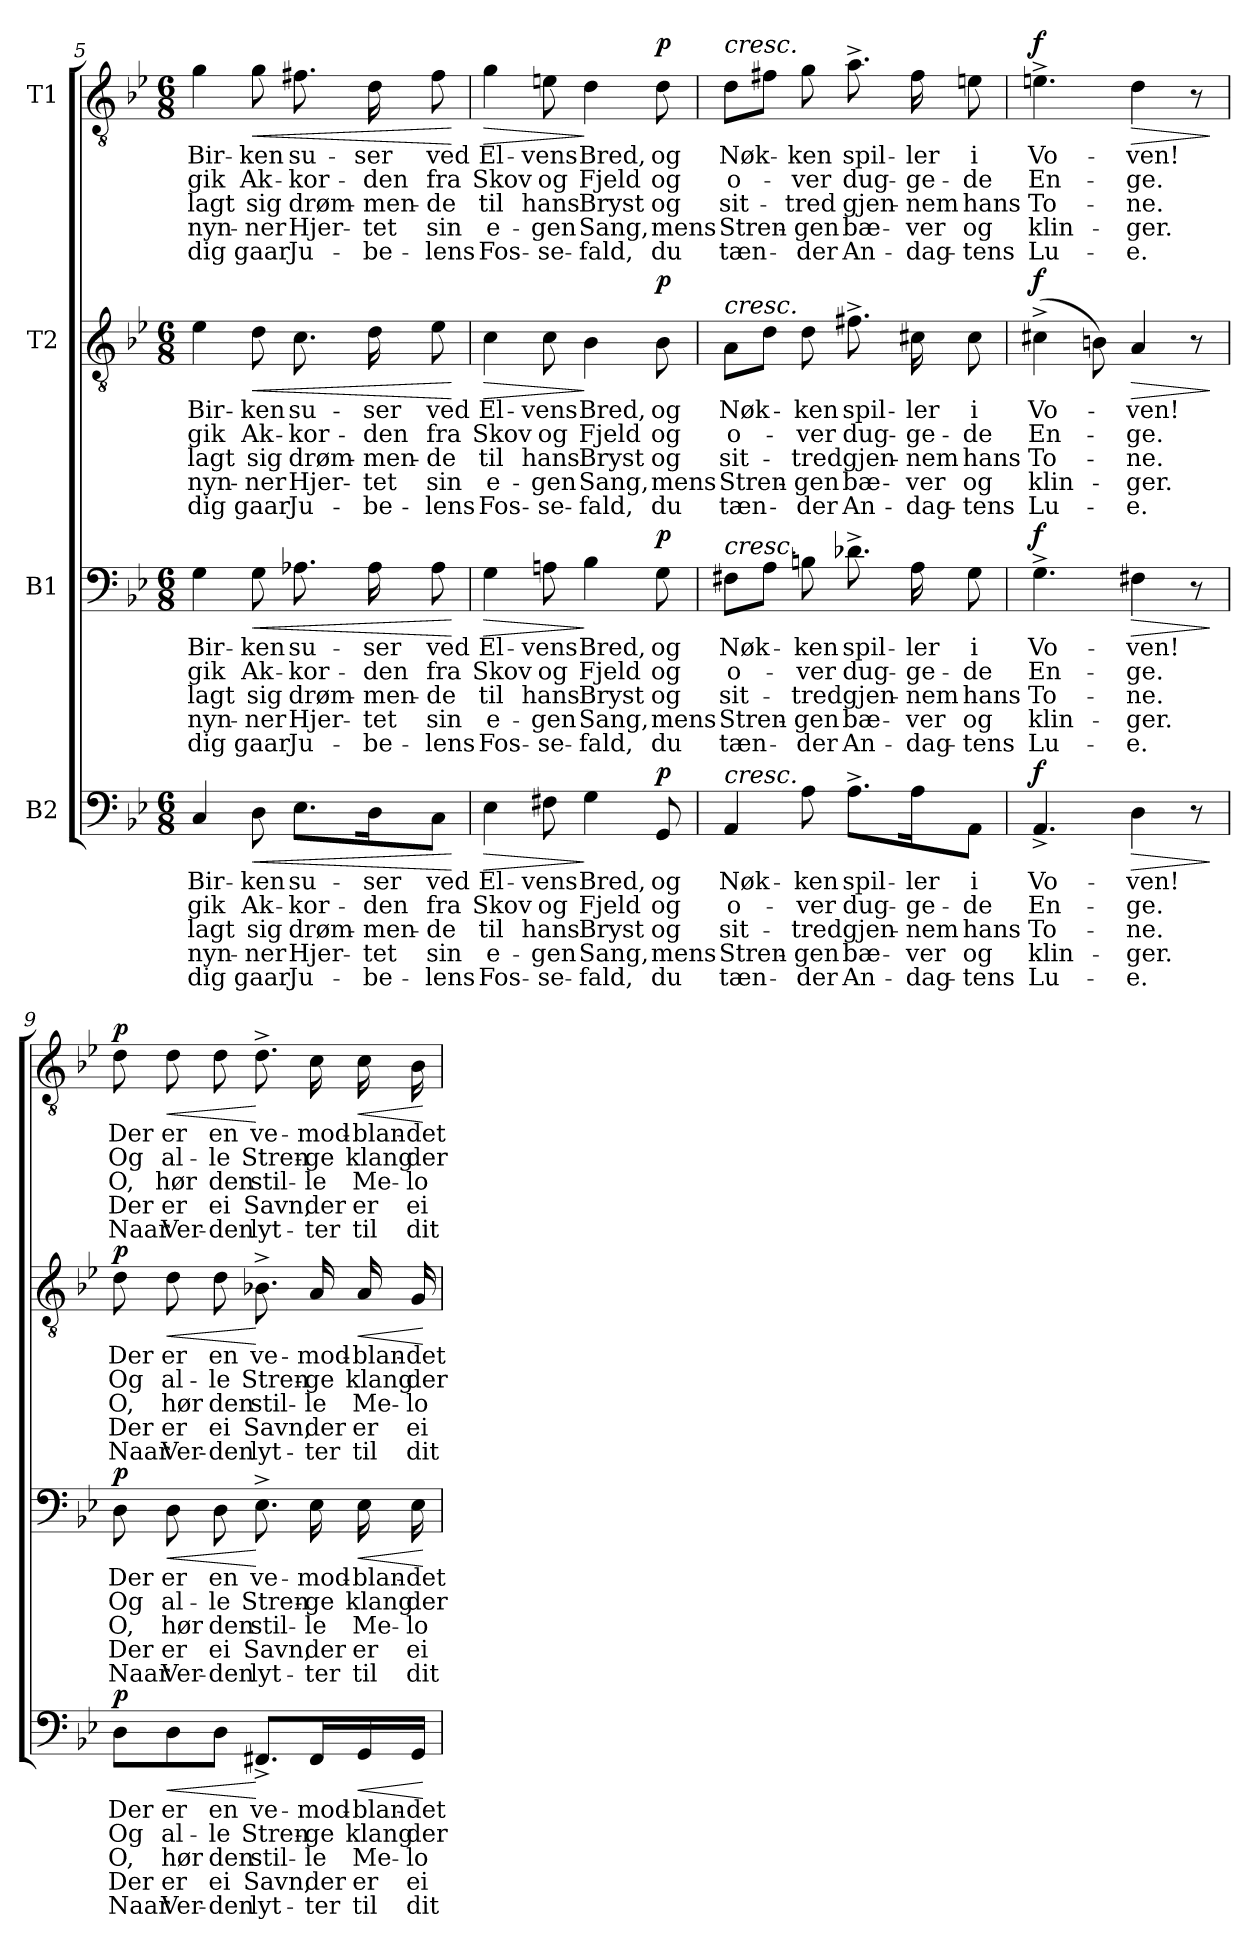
**kern	**text	**text	**text	**text	**text	**dynam	**kern	**text	**text	**text	**text	**text	**dynam	**kern	**text	**text	**text	**text	**text	**dynam	**kern	**text	**text	**text	**text	**text	**dynam
*part4	*part4	*part4	*part4	*part4	*part4	*part4	*part3	*part3	*part3	*part3	*part3	*part3	*part3	*part2	*part2	*part2	*part2	*part2	*part2	*part2	*part1	*part1	*part1	*part1	*part1	*part1	*part1
*staff4	*staff4	*staff4	*staff4	*staff4	*staff4	*staff4	*staff3	*staff3	*staff3	*staff3	*staff3	*staff3	*staff3	*staff2	*staff2	*staff2	*staff2	*staff2	*staff2	*staff2	*staff1	*staff1	*staff1	*staff1	*staff1	*staff1	*staff1
*I"B2	*	*	*	*	*	*	*I"B1	*	*	*	*	*	*	*I"T2	*	*	*	*	*	*	*I"T1	*	*	*	*	*	*
!!LO:PB:g=z
*clefF4	*	*	*	*	*	*	*clefF4	*	*	*	*	*	*	*clefGv2	*	*	*	*	*	*	*clefGv2	*	*	*	*	*	*
*k[b-e-]	*	*	*	*	*	*	*k[b-e-]	*	*	*	*	*	*	*k[b-e-]	*	*	*	*	*	*	*k[b-e-]	*	*	*	*	*	*
*M6/8	*	*	*	*	*	*	*M6/8	*	*	*	*	*	*	*M6/8	*	*	*	*	*	*	*M6/8	*	*	*	*	*	*
=5	=5	=5	=5	=5	=5	=5	=5	=5	=5	=5	=5	=5	=5	=5	=5	=5	=5	=5	=5	=5	=5	=5	=5	=5	=5	=5	=5
!	!LO:LY:b	!LO:LY:b	!LO:LY:b	!LO:LY:b	!LO:LY:b	!	!	!LO:LY:b	!LO:LY:b	!LO:LY:b	!LO:LY:b	!LO:LY:b	!	!	!LO:LY:b	!LO:LY:b	!LO:LY:b	!LO:LY:b	!LO:LY:b	!	!	!LO:LY:b	!LO:LY:b	!LO:LY:b	!LO:LY:b	!LO:LY:b	!
4C/	Bir-	gik	lagt	nyn-	dig	.	4G\	Bir-	gik	lagt	nyn-	dig	.	4e-\	Bir-	gik	lagt	nyn-	dig	.	4g\	Bir-	gik	lagt	nyn-	dig	.
!	!LO:LY:b	!LO:LY:b	!LO:LY:b	!LO:LY:b	!LO:LY:b	!LO:HP:b	!	!LO:LY:b	!LO:LY:b	!LO:LY:b	!LO:LY:b	!LO:LY:b	!LO:HP:b	!	!LO:LY:b	!LO:LY:b	!LO:LY:b	!LO:LY:b	!LO:LY:b	!LO:HP:b	!	!LO:LY:b	!LO:LY:b	!LO:LY:b	!LO:LY:b	!LO:LY:b	!LO:HP:b
8D\	-ken	Ak-	sig	-ner	gaar	<	8G\	-ken	Ak-	sig	-ner	gaar	<	8d\	-ken	Ak-	sig	-ner	gaar	<	8g\	-ken	Ak-	sig	-ner	gaar	<
!	!LO:LY:b	!LO:LY:b	!LO:LY:b	!LO:LY:b	!LO:LY:b	!	!	!LO:LY:b	!LO:LY:b	!LO:LY:b	!LO:LY:b	!LO:LY:b	!	!	!LO:LY:b	!LO:LY:b	!LO:LY:b	!LO:LY:b	!LO:LY:b	!	!	!LO:LY:b	!LO:LY:b	!LO:LY:b	!LO:LY:b	!LO:LY:b	!
8.E-\L	su-	-kor-	drøm-	Hjer-	Ju-	.	8.A-X\	su-	-kor-	drøm-	Hjer-	Ju-	.	8.c\	su-	-kor-	drøm-	Hjer-	Ju-	.	8.f#X\	su-	-kor-	drøm-	Hjer-	Ju-	.
!	!LO:LY:b	!LO:LY:b	!LO:LY:b	!LO:LY:b	!LO:LY:b	!	!	!LO:LY:b	!LO:LY:b	!LO:LY:b	!LO:LY:b	!LO:LY:b	!	!	!LO:LY:b	!LO:LY:b	!LO:LY:b	!LO:LY:b	!LO:LY:b	!	!	!LO:LY:b	!LO:LY:b	!LO:LY:b	!LO:LY:b	!LO:LY:b	!
16D\K	-ser	-den	-men-	-tet	-be-	.	16A-\	-ser	-den	-men-	-tet	-be-	.	16d\	-ser	-den	-men-	-tet	-be-	.	16d\	-ser	-den	-men-	-tet	-be-	.
!	!LO:LY:b	!LO:LY:b	!LO:LY:b	!LO:LY:b	!LO:LY:b	!	!	!LO:LY:b	!LO:LY:b	!LO:LY:b	!LO:LY:b	!LO:LY:b	!	!	!LO:LY:b	!LO:LY:b	!LO:LY:b	!LO:LY:b	!LO:LY:b	!	!	!LO:LY:b	!LO:LY:b	!LO:LY:b	!LO:LY:b	!LO:LY:b	!
8C\J	ved	fra	-de	sin	-lens	.	8A-\	ved	fra	-de	sin	-lens	.	8e-\	ved	fra	-de	sin	-lens	.	8f#\	ved	fra	-de	sin	-lens	.
.	.	.	.	.	.	[	.	.	.	.	.	.	[	.	.	.	.	.	.	[	.	.	.	.	.	.	[
=6	=6	=6	=6	=6	=6	=6	=6	=6	=6	=6	=6	=6	=6	=6	=6	=6	=6	=6	=6	=6	=6	=6	=6	=6	=6	=6	=6
!	!LO:LY:b	!LO:LY:b	!LO:LY:b	!LO:LY:b	!LO:LY:b	!LO:HP:b	!	!LO:LY:b	!LO:LY:b	!LO:LY:b	!LO:LY:b	!LO:LY:b	!LO:HP:b	!	!LO:LY:b	!LO:LY:b	!LO:LY:b	!LO:LY:b	!LO:LY:b	!LO:HP:b	!	!LO:LY:b	!LO:LY:b	!LO:LY:b	!LO:LY:b	!LO:LY:b	!LO:HP:b
4E-\	El-	Skov	til	e-	Fos-	>	4G\	El-	Skov	til	e-	Fos-	>	4c\	El-	Skov	til	e-	Fos-	>	4g\	El-	Skov	til	e-	Fos-	>
!	!LO:LY:b	!LO:LY:b	!LO:LY:b	!LO:LY:b	!LO:LY:b	!	!	!LO:LY:b	!LO:LY:b	!LO:LY:b	!LO:LY:b	!LO:LY:b	!	!	!LO:LY:b	!LO:LY:b	!LO:LY:b	!LO:LY:b	!LO:LY:b	!	!	!LO:LY:b	!LO:LY:b	!LO:LY:b	!LO:LY:b	!LO:LY:b	!
8F#X\	-vens	og	hans	-gen	-se-	.	8An\	-vens	og	hans	-gen	-se-	.	8c\	-vens	og	hans	-gen	-se-	.	8en\	-vens	og	hans	-gen	-se-	.
!	!LO:LY:b	!LO:LY:b	!LO:LY:b	!LO:LY:b	!LO:LY:b	!	!	!LO:LY:b	!LO:LY:b	!LO:LY:b	!LO:LY:b	!LO:LY:b	!	!	!LO:LY:b	!LO:LY:b	!LO:LY:b	!LO:LY:b	!LO:LY:b	!	!	!LO:LY:b	!LO:LY:b	!LO:LY:b	!LO:LY:b	!LO:LY:b	!
4G\	Bred,	Fjeld	Bryst	Sang,	-fald,	]	4B-\	Bred,	Fjeld	Bryst	Sang,	-fald,	]	4B-\	Bred,	Fjeld	Bryst	Sang,	-fald,	]	4d\	Bred,	Fjeld	Bryst	Sang,	-fald,	]
!	!LO:LY:b	!LO:LY:b	!LO:LY:b	!LO:LY:b	!LO:LY:b	!LO:DY:a	!	!LO:LY:b	!LO:LY:b	!LO:LY:b	!LO:LY:b	!LO:LY:b	!LO:DY:a	!	!LO:LY:b	!LO:LY:b	!LO:LY:b	!LO:LY:b	!LO:LY:b	!LO:DY:a	!	!LO:LY:b	!LO:LY:b	!LO:LY:b	!LO:LY:b	!LO:LY:b	!LO:DY:a
8GG/	og	og	og	mens	du	p	8G\	og	og	og	mens	du	p	8B-\	og	og	og	mens	du	p	8d\	og	og	og	mens	du	p
=7	=7	=7	=7	=7	=7	=7	=7	=7	=7	=7	=7	=7	=7	=7	=7	=7	=7	=7	=7	=7	=7	=7	=7	=7	=7	=7	=7
!	!	!	!	!	!	!	!	!	!	!	!	!	!	!	!	!	!	!	!	!	!LO:TX:a:i:t=cresc.	!	!	!	!	!	!
!	!	!	!	!	!	!	!	!	!	!	!	!	!	!LO:TX:a:i:t=cresc.	!	!	!	!	!	!	!	!	!	!	!	!	!
!	!	!	!	!	!	!	!LO:TX:a:i:t=cresc.	!	!	!	!	!	!	!	!	!	!	!	!	!	!	!	!	!	!	!	!
!LO:TX:a:i:t=cresc.	!	!	!	!	!	!	!	!	!	!	!	!	!	!	!	!	!	!	!	!	!	!	!	!	!	!	!
!	!LO:LY:b	!LO:LY:b	!LO:LY:b	!LO:LY:b	!LO:LY:b	!	!	!LO:LY:b	!LO:LY:b	!LO:LY:b	!LO:LY:b	!LO:LY:b	!	!	!LO:LY:b	!LO:LY:b	!LO:LY:b	!LO:LY:b	!LO:LY:b	!	!	!LO:LY:b	!LO:LY:b	!LO:LY:b	!LO:LY:b	!LO:LY:b	!
4AA/	Nøk-	o-	sit-	Stren-	tæn-	.	8F#X\L	Nøk-	o-	sit-	Stren-	tæn-	.	8A\L	Nøk-	o-	sit-	Stren-	tæn-	.	8d\L	Nøk-	o-	sit-	Stren-	tæn-	.
.	.	.	.	.	.	.	8A\J	.	.	.	.	.	.	8d\J	.	.	.	.	.	.	8f#X\J	.	.	.	.	.	.
!	!LO:LY:b	!LO:LY:b	!LO:LY:b	!LO:LY:b	!LO:LY:b	!	!	!LO:LY:b	!LO:LY:b	!LO:LY:b	!LO:LY:b	!LO:LY:b	!	!	!LO:LY:b	!LO:LY:b	!LO:LY:b	!LO:LY:b	!LO:LY:b	!	!	!LO:LY:b	!LO:LY:b	!LO:LY:b	!LO:LY:b	!LO:LY:b	!
8A\	-ken	-ver	-tred	-gen	-der	.	8Bn\	-ken	-ver	-tred	-gen	-der	.	8d\	-ken	-ver	-tred	-gen	-der	.	8g\	-ken	-ver	-tred	-gen	-der	.
!	!LO:LY:b	!LO:LY:b	!LO:LY:b	!LO:LY:b	!LO:LY:b	!	!	!LO:LY:b	!LO:LY:b	!LO:LY:b	!LO:LY:b	!LO:LY:b	!	!	!LO:LY:b	!LO:LY:b	!LO:LY:b	!LO:LY:b	!LO:LY:b	!	!	!LO:LY:b	!LO:LY:b	!LO:LY:b	!LO:LY:b	!LO:LY:b	!
8.A^\L	spil-	dug-	gjen-	bæ-	An-	.	8.d-X^\	spil-	dug-	gjen-	bæ-	An-	.	8.f#X^\	spil-	dug-	gjen-	bæ-	An-	.	8.a^\	spil-	dug-	gjen-	bæ-	An-	.
!	!LO:LY:b	!LO:LY:b	!LO:LY:b	!LO:LY:b	!LO:LY:b	!	!	!LO:LY:b	!LO:LY:b	!LO:LY:b	!LO:LY:b	!LO:LY:b	!	!	!LO:LY:b	!LO:LY:b	!LO:LY:b	!LO:LY:b	!LO:LY:b	!	!	!LO:LY:b	!LO:LY:b	!LO:LY:b	!LO:LY:b	!LO:LY:b	!
16A\K	-ler	-ge-	-nem	-ver	-dag-	.	16A\	-ler	-ge-	-nem	-ver	-dag-	.	16c#X\	-ler	-ge-	-nem	-ver	-dag-	.	16f#\	-ler	-ge-	-nem	-ver	-dag-	.
!	!LO:LY:b	!LO:LY:b	!LO:LY:b	!LO:LY:b	!LO:LY:b	!	!	!LO:LY:b	!LO:LY:b	!LO:LY:b	!LO:LY:b	!LO:LY:b	!	!	!LO:LY:b	!LO:LY:b	!LO:LY:b	!LO:LY:b	!LO:LY:b	!	!	!LO:LY:b	!LO:LY:b	!LO:LY:b	!LO:LY:b	!LO:LY:b	!
8AA\J	i	-de	hans	og	-tens	.	8G\	i	-de	hans	og	-tens	.	8c#\	i	-de	hans	og	-tens	.	8en\	i	-de	hans	og	-tens	.
=8	=8	=8	=8	=8	=8	=8	=8	=8	=8	=8	=8	=8	=8	=8	=8	=8	=8	=8	=8	=8	=8	=8	=8	=8	=8	=8	=8
!	!LO:LY:b	!LO:LY:b	!LO:LY:b	!LO:LY:b	!LO:LY:b	!LO:DY:a	!	!LO:LY:b	!LO:LY:b	!LO:LY:b	!LO:LY:b	!LO:LY:b	!LO:DY:a	!	!LO:LY:b	!LO:LY:b	!LO:LY:b	!LO:LY:b	!LO:LY:b	!LO:DY:a	!	!LO:LY:b	!LO:LY:b	!LO:LY:b	!LO:LY:b	!LO:LY:b	!LO:DY:a
4.AA^/	Vo-	En-	To-	klin-	Lu-	f	4.G^\	Vo-	En-	To-	klin-	Lu-	f	(>4c#X^\	Vo-	En-	To-	klin-	Lu-	f	4.en^\	Vo-	En-	To-	klin-	Lu-	f
.	.	.	.	.	.	.	.	.	.	.	.	.	.	8Bn\)	.	.	.	.	.	.	.	.	.	.	.	.	.
!	!LO:LY:b	!LO:LY:b	!LO:LY:b	!LO:LY:b	!LO:LY:b	!LO:HP:b	!	!LO:LY:b	!LO:LY:b	!LO:LY:b	!LO:LY:b	!LO:LY:b	!LO:HP:b	!	!LO:LY:b	!LO:LY:b	!LO:LY:b	!LO:LY:b	!LO:LY:b	!LO:HP:b	!	!LO:LY:b	!LO:LY:b	!LO:LY:b	!LO:LY:b	!LO:LY:b	!LO:HP:b
4D\	-ven!	-ge.	-ne.	-ger.	-e.	>	4F#X\	-ven!	-ge.	-ne.	-ger.	-e.	>	4A/	-ven!	-ge.	-ne.	-ger.	-e.	>	4d\	-ven!	-ge.	-ne.	-ger.	-e.	>
8r	.	.	.	.	.	.	8r	.	.	.	.	.	.	8r	.	.	.	.	.	.	8r	.	.	.	.	.	.
.	.	.	.	.	.	]	.	.	.	.	.	.	]	.	.	.	.	.	.	]	.	.	.	.	.	.	]
!!LO:PB:g=z
=9	=9	=9	=9	=9	=9	=9	=9	=9	=9	=9	=9	=9	=9	=9	=9	=9	=9	=9	=9	=9	=9	=9	=9	=9	=9	=9	=9
!	!LO:LY:b	!LO:LY:b	!LO:LY:b	!LO:LY:b	!LO:LY:b	!LO:DY:a	!	!LO:LY:b	!LO:LY:b	!LO:LY:b	!LO:LY:b	!LO:LY:b	!LO:DY:a	!	!LO:LY:b	!LO:LY:b	!LO:LY:b	!LO:LY:b	!LO:LY:b	!LO:DY:a	!	!LO:LY:b	!LO:LY:b	!LO:LY:b	!LO:LY:b	!LO:LY:b	!LO:DY:a
8D\L	Der	Og	O,	Der	Naar	p	8D\	Der	Og	O,	Der	Naar	p	8d\	Der	Og	O,	Der	Naar	p	8d\	Der	Og	O,	Der	Naar	p
!	!LO:LY:b	!LO:LY:b	!LO:LY:b	!LO:LY:b	!LO:LY:b	!LO:HP:b	!	!LO:LY:b	!LO:LY:b	!LO:LY:b	!LO:LY:b	!LO:LY:b	!LO:HP:b	!	!LO:LY:b	!LO:LY:b	!LO:LY:b	!LO:LY:b	!LO:LY:b	!LO:HP:b	!	!LO:LY:b	!LO:LY:b	!LO:LY:b	!LO:LY:b	!LO:LY:b	!LO:HP:b
8D\	er	al-	hør	er	Ver-	<	8D\	er	al-	hør	er	Ver-	<	8d\	er	al-	hør	er	Ver-	<	8d\	er	al-	hør	er	Ver-	<
!	!LO:LY:b	!LO:LY:b	!LO:LY:b	!LO:LY:b	!LO:LY:b	!	!	!LO:LY:b	!LO:LY:b	!LO:LY:b	!LO:LY:b	!LO:LY:b	!	!	!LO:LY:b	!LO:LY:b	!LO:LY:b	!LO:LY:b	!LO:LY:b	!	!	!LO:LY:b	!LO:LY:b	!LO:LY:b	!LO:LY:b	!LO:LY:b	!
8D\J	en	-le	den	ei	-den	.	8D\	en	-le	den	ei	-den	.	8d\	en	-le	den	ei	-den	.	8d\	en	-le	den	ei	-den	.
!	!LO:LY:b	!LO:LY:b	!LO:LY:b	!LO:LY:b	!LO:LY:b	!	!	!LO:LY:b	!LO:LY:b	!LO:LY:b	!LO:LY:b	!LO:LY:b	!	!	!LO:LY:b	!LO:LY:b	!LO:LY:b	!LO:LY:b	!LO:LY:b	!	!	!LO:LY:b	!LO:LY:b	!LO:LY:b	!LO:LY:b	!LO:LY:b	!
8.FF#X^/L	ve-	Stren-	stil-	Savn,	lyt-	[	8.E-^\	ve-	Stren-	stil-	Savn,	lyt-	[	8.B-X^\	ve-	Stren-	stil-	Savn,	lyt-	[	8.d^\	ve-	Stren-	stil-	Savn,	lyt-	[
!	!LO:LY:b	!LO:LY:b	!LO:LY:b	!LO:LY:b	!LO:LY:b	!	!	!LO:LY:b	!LO:LY:b	!LO:LY:b	!LO:LY:b	!LO:LY:b	!	!	!LO:LY:b	!LO:LY:b	!LO:LY:b	!LO:LY:b	!LO:LY:b	!	!	!LO:LY:b	!LO:LY:b	!LO:LY:b	!LO:LY:b	!LO:LY:b	!
16FF#/L	-mod-	-ge	-le	der	-ter	.	16E-\	-mod-	-ge	-le	der	-ter	.	16A/	-mod-	-ge	-le	der	-ter	.	16c\	-mod-	-ge	-le	der	-ter	.
!	!LO:LY:b	!LO:LY:b	!LO:LY:b	!LO:LY:b	!LO:LY:b	!LO:HP:b	!	!LO:LY:b	!LO:LY:b	!LO:LY:b	!LO:LY:b	!LO:LY:b	!LO:HP:b	!	!LO:LY:b	!LO:LY:b	!LO:LY:b	!LO:LY:b	!LO:LY:b	!LO:HP:b	!	!LO:LY:b	!LO:LY:b	!LO:LY:b	!LO:LY:b	!LO:LY:b	!LO:HP:b
16GG/	-blan-	klang	Me-	er	til	<	16E-\	-blan-	klang	Me-	er	til	<	16A/	-blan-	klang	Me-	er	til	<	16c\	-blan-	klang	Me-	er	til	<
!	!LO:LY:b	!LO:LY:b	!LO:LY:b	!LO:LY:b	!LO:LY:b	!	!	!LO:LY:b	!LO:LY:b	!LO:LY:b	!LO:LY:b	!LO:LY:b	!	!	!LO:LY:b	!LO:LY:b	!LO:LY:b	!LO:LY:b	!LO:LY:b	!	!	!LO:LY:b	!LO:LY:b	!LO:LY:b	!LO:LY:b	!LO:LY:b	!
16GG/JJ	-det	der-	-lo-	ei	dit	.	16E-\	-det	der-	-lo-	ei	dit	.	16G/	-det	der-	-lo-	ei	dit	.	16B-\	-det	der-	-lo-	ei	dit	.
.	.	.	.	.	.	[	.	.	.	.	.	.	[	.	.	.	.	.	.	[	.	.	.	.	.	.	[
=	=	=	=	=	=	=	=	=	=	=	=	=	=	=	=	=	=	=	=	=	=	=	=	=	=	=	=
*-	*-	*-	*-	*-	*-	*-	*-	*-	*-	*-	*-	*-	*-	*-	*-	*-	*-	*-	*-	*-	*-	*-	*-	*-	*-	*-	*-
